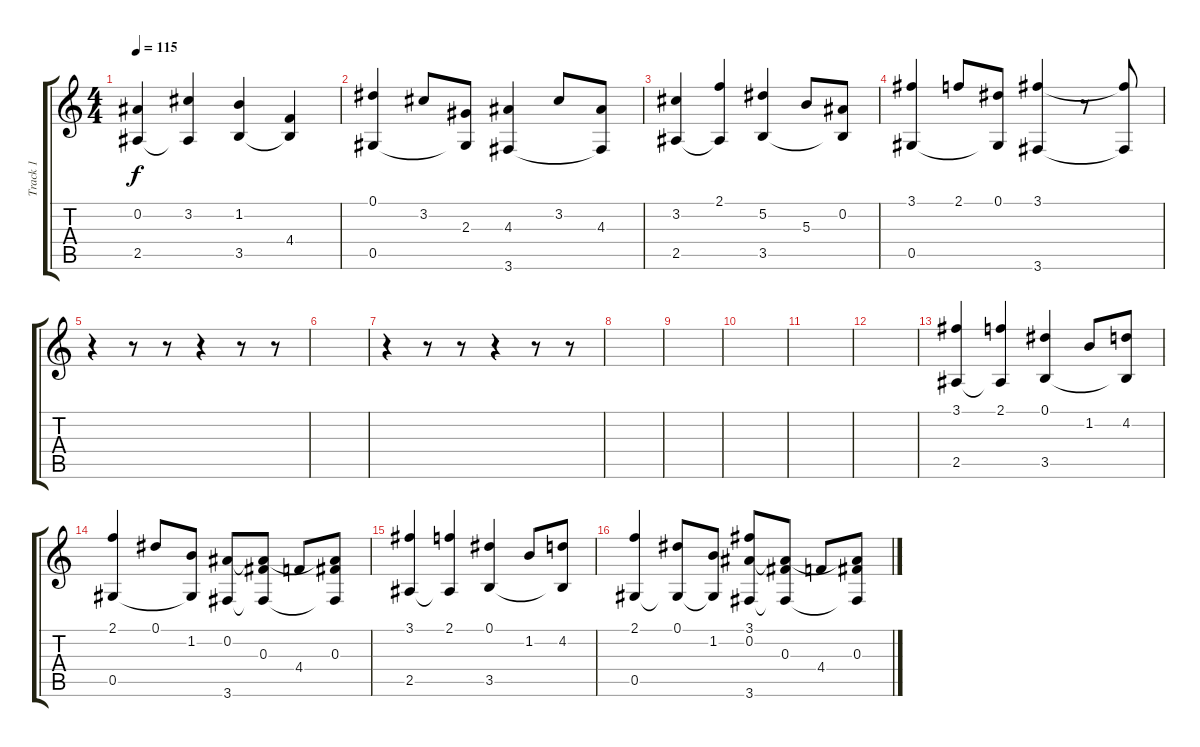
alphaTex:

\track ("Track 1" "Track 1") {instrument acousticguitarsteel}
\staff {score tabs}
\tuning (Eb4 Bb3 Gb3 Db3 Ab2 Eb2) {hide}
\ts (4 4)
\tempo 115
\clef g2
\ks c
(0.2 2.5).4{dy f} (3.2 2.5{t}).4 (1.2 3.5).4 (4.4 3.5{t}).4 |
(0.1 0.5).4 3.2.8 (2.3 0.5{t}).8 (4.3 3.6).4 3.2.8 (4.3 3.6{t}).8 |
(3.2 2.5).4 (2.1 2.5{t}).4 (5.2 3.5).4 5.3.8 (0.2 3.5{t}).8 |
(3.1 0.5).4 2.1.8 (0.1 0.5{t}).8 (3.1 3.6).4 r.8 (3.1{t} 3.6{t}).8 |
r.4 r.8 r.8 r.4 r.8 r.8 |
|
r.4 r.8 r.8 r.4 r.8 r.8 |
|
|
|
|
|
(3.1 2.5).4 (2.1 2.5{t}).4 (0.1 3.5).4 1.2.8 (4.2 3.5{t}).8 |
(2.1 0.5).4 0.1.8 (1.2 0.5{t}).8 (0.2 3.6).8 (0.2{t} 0.3 3.6{t}).8 4.4.8 (0.2{t} 0.3 3.6{t}).8 |
(3.1 2.5).4 (2.1 2.5{t}).4 (0.1 3.5).4 1.2.8 (4.2 3.5{t}).8 |
(2.1 0.5).4 (0.1 0.5{t}).8 (1.2 0.5{t}).8 (3.1 0.2 3.6).8 (0.2{t} 0.3 3.6{t}).8 4.4.8 (0.2{t} 0.3 3.6{t}).8
